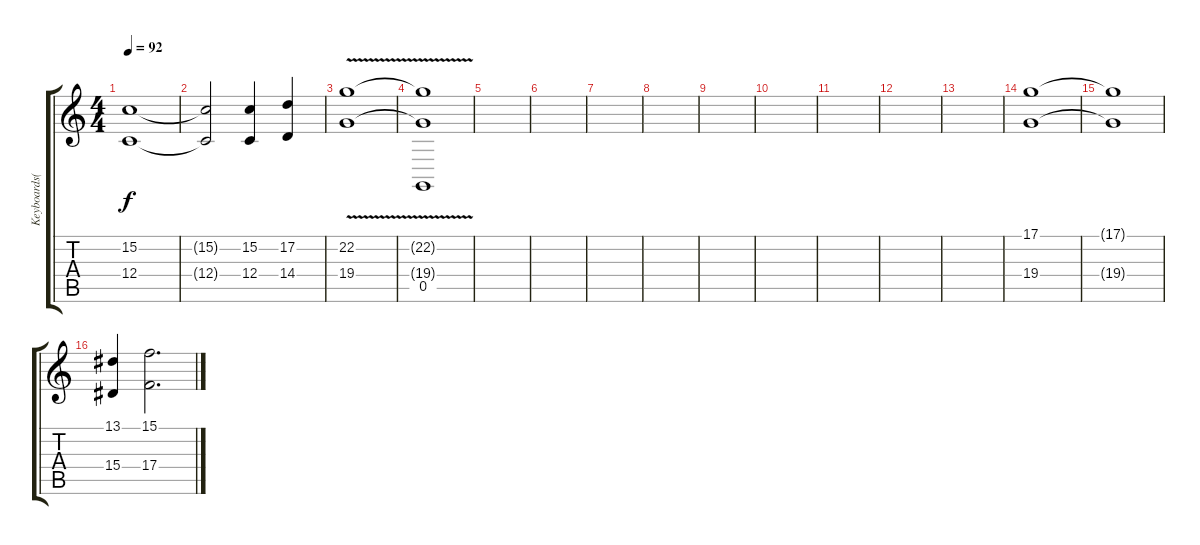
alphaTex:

\track ("Keyboards( Munter)" "Keyboards(") {instrument stringensemble1}
\staff {score tabs}
\tuning (D4 A3 F3 C3 G2 C2) {hide}
\ts (4 4)
\tempo 92
\clef g2
\ks c
(15.2 12.4).1{dy f} |
(15.2{t} 12.4{t}).2 (15.2 12.4).4 (17.2 14.4).4 |
(22.2 19.4{v}).1 |
(22.2{t} 19.4{t} 0.5).1 |
|
|
|
|
|
|
|
|
|
(17.1 19.4).1 |
(17.1{t} 19.4{t}).1 |
(13.1 15.4).4 (15.1 17.4).2{d}
